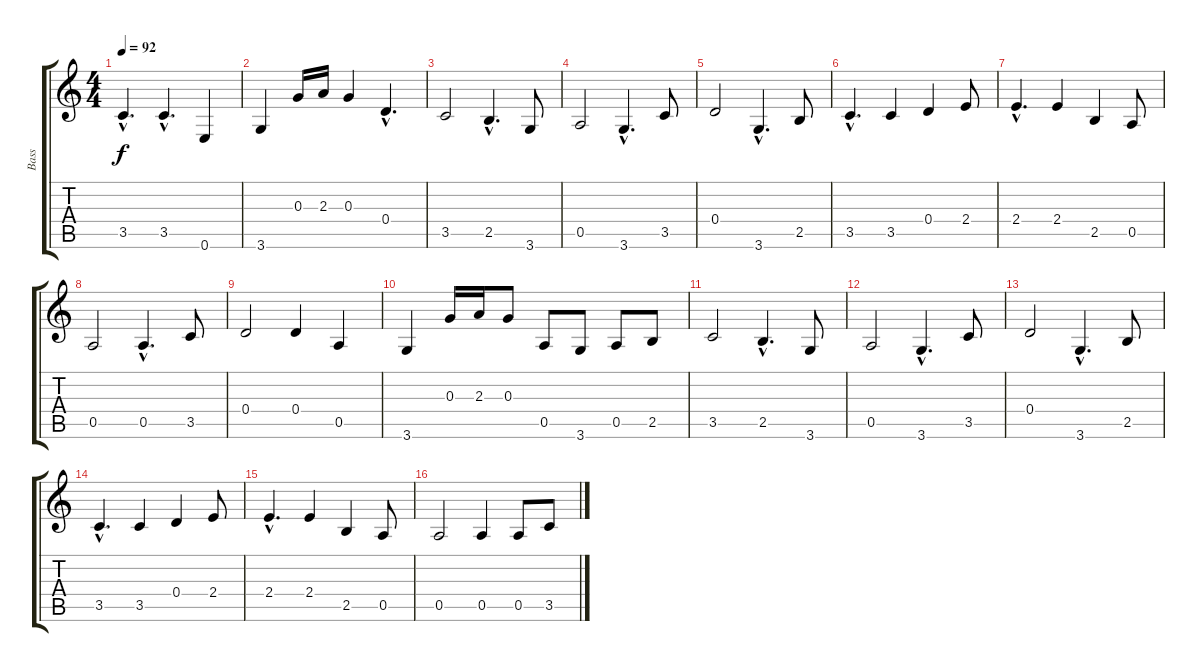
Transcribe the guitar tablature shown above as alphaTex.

\track ("Bass" "Bass") {instrument acousticbass}
\staff {score tabs}
\tuning (E4 B3 G3 D3 A2 E2) {hide}
\ts (4 4)
\tempo 92
\clef g2
\ks c
3.5{hac}.4{d dy f} 3.5{hac}.4{d} 0.6.4 |
3.6.4 0.3.16 2.3.16 0.3.4 0.4{hac}.4{d} |
3.5.2 2.5{hac}.4{d} 3.6.8 |
0.5.2 3.6{hac}.4{d} 3.5.8 |
0.4.2 3.6{hac}.4{d} 2.5.8 |
3.5{hac}.4{d} 3.5.4 0.4.4 2.4.8 |
2.4{hac}.4{d} 2.4.4 2.5.4 0.5.8 |
0.5.2 0.5{hac}.4{d} 3.5.8 |
0.4.2 0.4.4 0.5.4 |
3.6.4 0.3.16 2.3.16 0.3.8 0.5.8 3.6.8 0.5.8 2.5.8 |
3.5.2 2.5{hac}.4{d} 3.6.8 |
0.5.2 3.6{hac}.4{d} 3.5.8 |
0.4.2 3.6{hac}.4{d} 2.5.8 |
3.5{hac}.4{d} 3.5.4 0.4.4 2.4.8 |
2.4{hac}.4{d} 2.4.4 2.5.4 0.5.8 |
0.5.2 0.5.4 0.5.8 3.5.8
